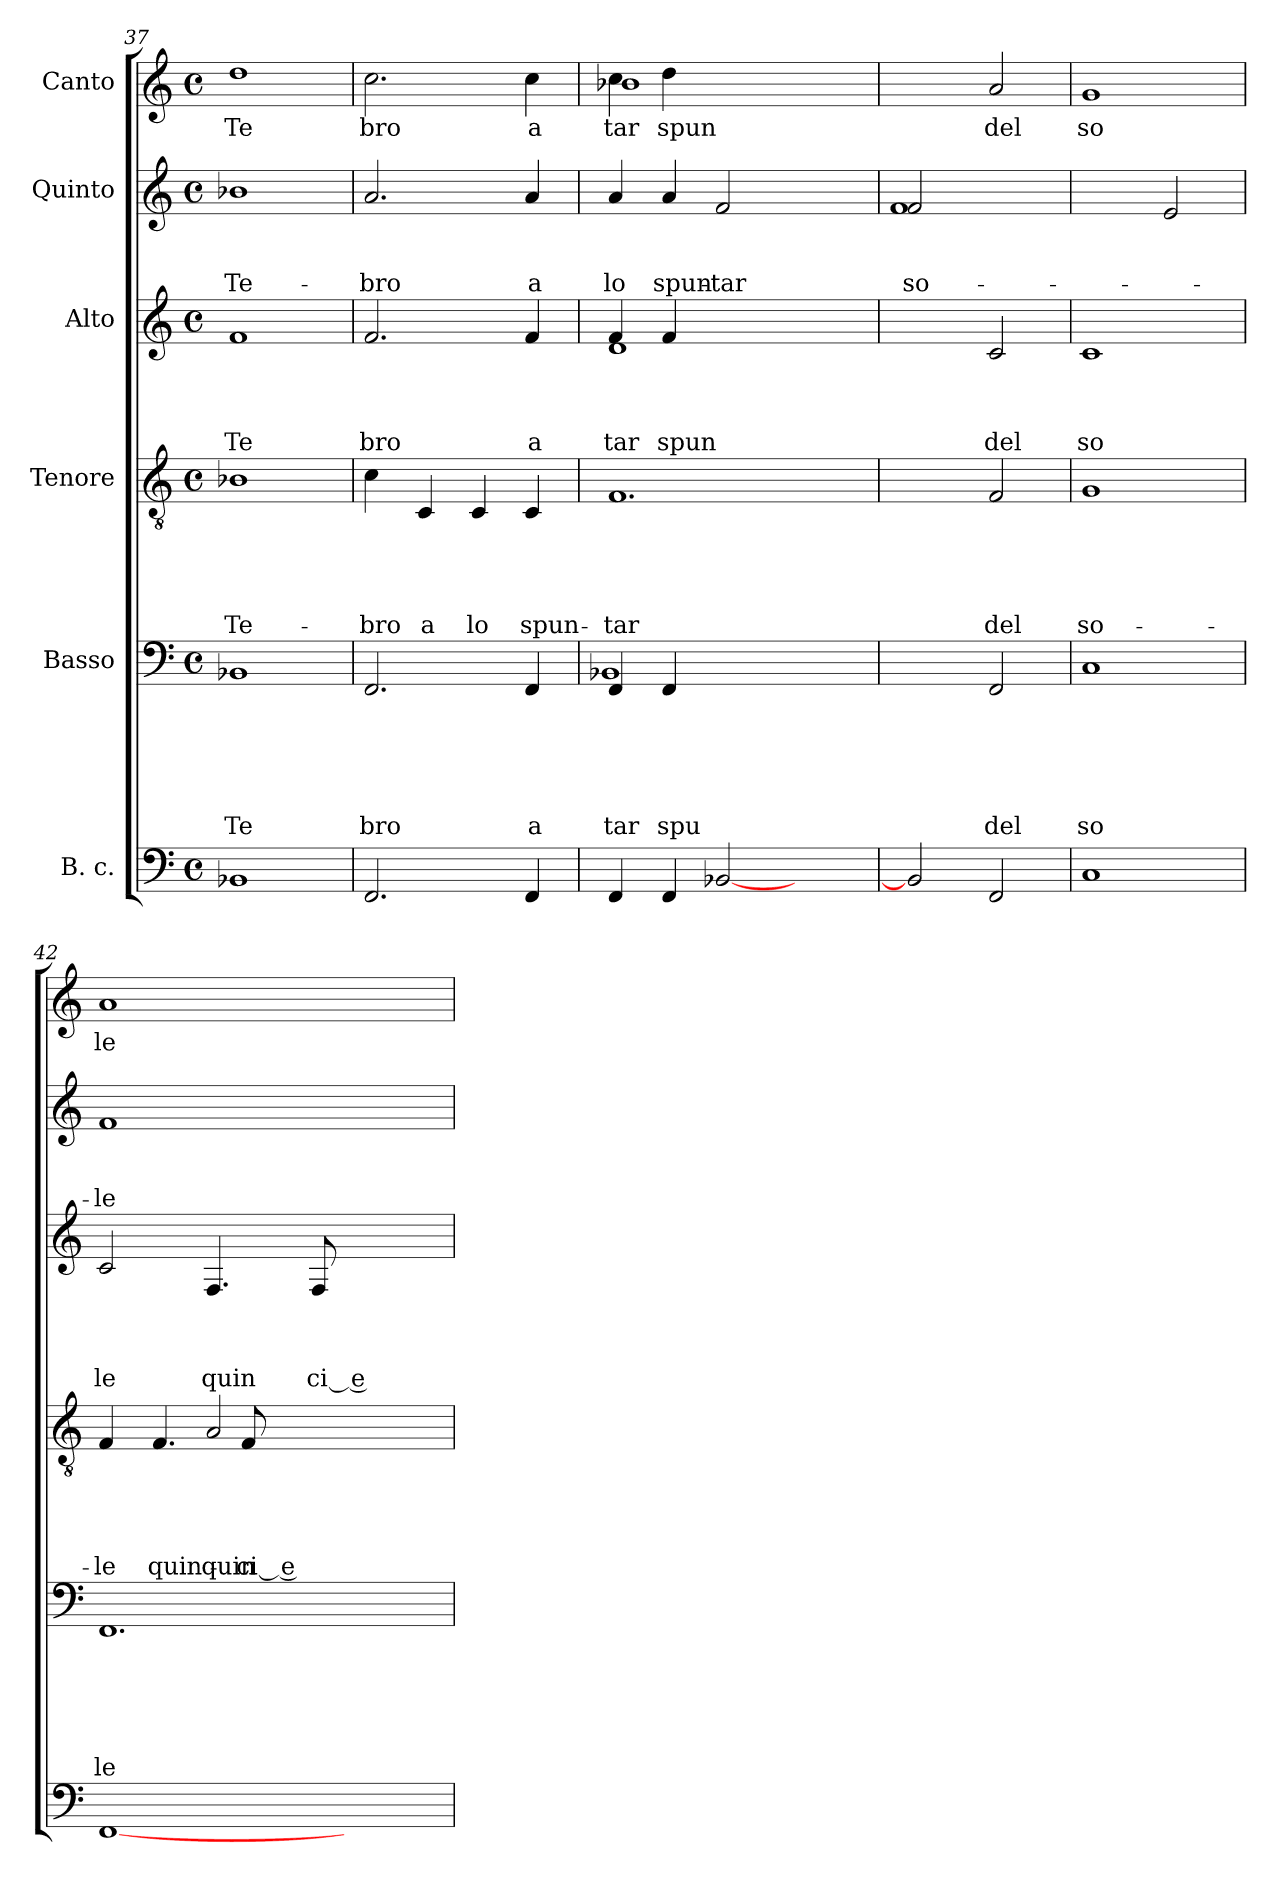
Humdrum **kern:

**kern	**kern	**text	**text	**text	**text	**text	**text	**kern	**text	**text	**text	**text	**text	**kern	**text	**text	**text	**text	**kern	**text	**text	**text	**kern	**text
*part6	*part5	*part5	*part5	*part5	*part5	*part5	*part5	*part4	*part4	*part4	*part4	*part4	*part4	*part3	*part3	*part3	*part3	*part3	*part2	*part2	*part2	*part2	*part1	*part1
*staff6	*staff5	*staff5	*staff5	*staff5	*staff5	*staff5	*staff5	*staff4	*staff4	*staff4	*staff4	*staff4	*staff4	*staff3	*staff3	*staff3	*staff3	*staff3	*staff2	*staff2	*staff2	*staff2	*staff1	*staff1
*I"B. c.	*I"Basso	*	*	*	*	*	*	*I"Tenore	*	*	*	*	*	*I"Alto	*	*	*	*	*I"Quinto	*	*	*	*I"Canto	*
*clefF4	*clefF4	*	*	*	*	*	*	*clefGv2	*	*	*	*	*	*clefG2	*	*	*	*	*clefG2	*	*	*	*clefG2	*
*k[]	*k[]	*	*	*	*	*	*	*k[]	*	*	*	*	*	*k[]	*	*	*	*	*k[]	*	*	*	*k[]	*
*C:	*C:	*	*	*	*	*	*	*C:	*	*	*	*	*	*C:	*	*	*	*	*C:	*	*	*	*C:	*
*M4/4	*M4/4	*	*	*	*	*	*	*M4/4	*	*	*	*	*	*M4/4	*	*	*	*	*M4/4	*	*	*	*M4/4	*
*met(c)	*met(c)	*	*	*	*	*	*	*met(c)	*	*	*	*	*	*met(c)	*	*	*	*	*met(c)	*	*	*	*met(c)	*
=37	=37	=37	=37	=37	=37	=37	=37	=37	=37	=37	=37	=37	=37	=37	=37	=37	=37	=37	=37	=37	=37	=37	=37	=37
!	!	!	!	!	!	!	!LO:LY:b	!	!	!	!	!	!LO:LY:b	!	!	!	!	!LO:LY:b	!	!	!	!LO:LY:b	!	!LO:LY:b
1BB-X	1BB-X	.	.	.	.	.	Te	1B-X	.	.	.	.	Te-	1f	.	.	.	Te	1b-X	.	.	Te-	1dd	Te
=38	=38	=38	=38	=38	=38	=38	=38	=38	=38	=38	=38	=38	=38	=38	=38	=38	=38	=38	=38	=38	=38	=38	=38	=38
!	!	!	!	!	!	!	!LO:LY:b	!	!	!	!	!	!LO:LY:b	!	!	!	!	!LO:LY:b	!	!	!	!LO:LY:b	!	!LO:LY:b
2.FF/	2.FF/	.	.	.	.	.	bro	4c\	.	.	.	.	-bro	2.f/	.	.	.	bro	2.a/	.	.	-bro	2.cc\	bro
!	!	!	!	!	!	!	!	!	!	!	!	!	!LO:LY:b	!	!	!	!	!	!	!	!	!	!	!
.	.	.	.	.	.	.	.	4C/	.	.	.	.	a	.	.	.	.	.	.	.	.	.	.	.
!	!	!	!	!	!	!	!	!	!	!	!	!	!LO:LY:b	!	!	!	!	!	!	!	!	!	!	!
.	.	.	.	.	.	.	.	4C/	.	.	.	.	lo	.	.	.	.	.	.	.	.	.	.	.
!	!	!	!	!	!	!	!LO:LY:b	!	!	!	!	!	!LO:LY:b	!	!	!	!	!LO:LY:b	!	!	!	!LO:LY:b	!	!LO:LY:b
4FF/	4FF/	.	.	.	.	.	a	4C/	.	.	.	.	spun-	4f/	.	.	.	a	4a/	.	.	a	4cc\	a
=39	=39	=39	=39	=39	=39	=39	=39	=39	=39	=39	=39	=39	=39	=39	=39	=39	=39	=39	=39	=39	=39	=39	=39	=39
!	!	!	!	!	!	!	!LO:LY:b	!	!	!	!	!	!	!	!	!	!	!	!	!	!	!	!	!
*	*^	*	*	*	*	*	*	*	*	*	*	*	*	*	*	*	*	*	*	*	*	*	*	*
!	!	!	!	!	!	!	!	!LO:LY:b	!	!	!	!	!	!LO:LY:b	!	!	!	!	!LO:LY:b	!	!	!	!	!	!
*	*	*	*	*	*	*	*	*	*	*	*	*	*	*	*^	*	*	*	*	*	*	*	*	*	*
!	!	!	!	!	!	!	!	!	!	!	!	!	!	!	!	!	!	!	!	!LO:LY:b	!	!	!	!LO:LY:b	!	!LO:LY:b
*	*	*	*	*	*	*	*	*	*	*	*	*	*	*	*	*	*	*	*	*	*	*	*	*	*^	*
!	!	!	!	!	!	!	!	!	!	!	!	!	!	!	!	!	!	!	!	!	!	!	!	!	!	!	!LO:LY:b
4FF/	4FF/	1BB-X	.	.	.	.	.	tar	1.F	.	.	.	.	-tar	4f/	1d	.	.	.	tar	4a/	.	.	lo	4cc\	1b-X	tar
!	!	!	!	!	!	!	!	!LO:LY:b	!	!	!	!	!	!	!	!	!	!	!	!LO:LY:b	!	!	!	!LO:LY:b	!	!	!LO:LY:b
4FF/	4FF/	.	.	.	.	.	.	spu	.	.	.	.	.	.	4f/	.	.	.	.	spun	4a/	.	.	spun-	4dd\	.	spun
!	!	!	!	!	!	!	!	!	!	!	!	!	!	!	!	!	!	!	!	!	!	!	!	!LO:LY:b	!	!	!
[<2BB-X/	2ryy	.	.	.	.	.	.	.	.	.	.	.	.	.	2ryy	.	.	.	.	.	2f/	.	.	-tar	2ryy	.	.
2ryy	2ryy	2ryy	.	.	.	.	.	.	.	.	.	.	.	.	2ryy	2ryy	.	.	.	.	2ryy	.	.	.	2ryy	2ryy	.
=40	=40	=40	=40	=40	=40	=40	=40	=40	=40	=40	=40	=40	=40	=40	=40	=40	=40	=40	=40	=40	=40	=40	=40	=40	=40	=40	=40
!	!	!	!	!	!	!	!	!	!	!	!	!	!	!	!	!	!	!	!	!	!	!	!	!LO:LY:b	!	!	!
*	*	*	*	*	*	*	*	*	*	*	*	*	*	*	*	*	*	*	*	*	*^	*	*	*	*	*	*
!	!	!	!	!	!	!	!	!	!	!	!	!	!	!	!	!	!	!	!	!	!	!	!	!	!LO:LY:b	!	!	!
*	*v	*v	*	*	*	*	*	*	*	*	*	*	*	*	*v	*v	*	*	*	*	*	*	*	*	*	*v	*v	*
2BB-/]	2ryy	.	.	.	.	.	.	2ryy	.	.	.	.	.	2ryy	.	.	.	.	2f/	1f	.	.	so-	2ryy	.
!	!	!	!	!	!	!	!LO:LY:b	!	!	!	!	!	!LO:LY:b	!	!	!	!	!LO:LY:b	!	!	!	!	!	!	!LO:LY:b
2FF/	2FF/	.	.	.	.	.	del	2F/	.	.	.	.	del	2c/	.	.	.	del	2ryy	.	.	.	.	2a/	del
*	*	*	*	*	*	*	*	*	*	*	*	*	*	*	*	*	*	*	*v	*v	*	*	*	*	*
=41	=41	=41	=41	=41	=41	=41	=41	=41	=41	=41	=41	=41	=41	=41	=41	=41	=41	=41	=41	=41	=41	=41	=41	=41
!	!	!	!	!	!	!	!LO:LY:b	!	!	!	!	!	!LO:LY:b	!	!	!	!	!LO:LY:b	!	!	!	!	!	!LO:LY:b
1C	1C	.	.	.	.	.	so	1G	.	.	.	.	so-	1c	.	.	.	so	2ryy	.	.	.	1g	so
.	.	.	.	.	.	.	.	.	.	.	.	.	.	.	.	.	.	.	2e/	.	.	.	.	.
=42	=42	=42	=42	=42	=42	=42	=42	=42	=42	=42	=42	=42	=42	=42	=42	=42	=42	=42	=42	=42	=42	=42	=42	=42
!	!	!	!	!	!	!	!LO:LY:b	!	!	!	!	!	!LO:LY:b	!	!	!	!	!LO:LY:b	!	!	!	!LO:LY:b	!	!LO:LY:b
*	*	*	*	*	*	*	*	*^	*	*	*	*	*	*	*	*	*	*	*	*	*	*	*	*
[<1FF	1.FF	.	.	.	.	.	le	4F/	2ryy	.	.	.	.	-le	2c/	.	.	.	le	1f	.	.	-le	1a	le
!	!	!	!	!	!	!	!	!	!	!	!	!	!	!LO:LY:b	!	!	!	!	!	!	!	!	!	!	!
.	.	.	.	.	.	.	.	4.F/	.	.	.	.	.	quin-	.	.	.	.	.	.	.	.	.	.	.
!	!	!	!	!	!	!	!	!	!	!	!	!	!	!LO:LY:b	!	!	!	!	!LO:LY:b	!	!	!	!	!	!
.	.	.	.	.	.	.	.	.	2A/	.	.	.	.	quin-	4.F/	.	.	.	quin	.	.	.	.	.	.
!	!	!	!	!	!	!	!	!	!	!	!	!	!	!LO:LY:b:rj	!	!	!	!	!	!	!	!	!	!	!
.	.	.	.	.	.	.	.	8F/	.	.	.	.	.	-ci‿ e	.	.	.	.	.	.	.	.	.	.	.
.	.	.	.	.	.	.	.	2ryy	.	.	.	.	.	.	.	.	.	.	.	.	.	.	.	.	.
!	!	!	!	!	!	!	!	!	!	!	!	!	!	!	!	!	!	!	!LO:LY:b:rj	!	!	!	!	!	!
.	.	.	.	.	.	.	.	.	.	.	.	.	.	.	8F/	.	.	.	ci‿ e	.	.	.	.	.	.
2ryy	.	.	.	.	.	.	.	.	2ryy	.	.	.	.	.	2ryy	.	.	.	.	2ryy	.	.	.	2ryy	.
.	.	.	.	.	.	.	.	4ryy	.	.	.	.	.	.	.	.	.	.	.	.	.	.	.	.	.
*	*	*	*	*	*	*	*	*v	*v	*	*	*	*	*	*	*	*	*	*	*	*	*	*	*	*
=	=	=	=	=	=	=	=	=	=	=	=	=	=	=	=	=	=	=	=	=	=	=	=	=
*-	*-	*-	*-	*-	*-	*-	*-	*-	*-	*-	*-	*-	*-	*-	*-	*-	*-	*-	*-	*-	*-	*-	*-	*-
